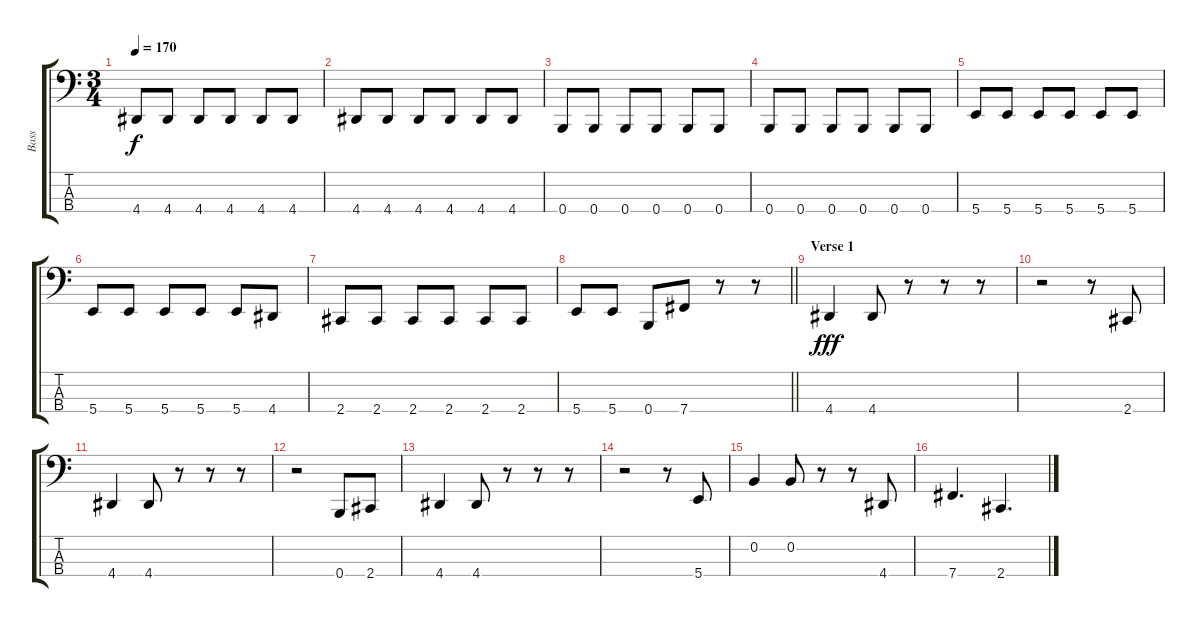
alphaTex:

\track ("Bass" "Bass") {instrument electricbassfinger}
\staff {score tabs}
\tuning (E2 B1 Gb1 B0) {hide}
\ts (3 4)
\tempo 170
\clef f4
\ks c
4.4.8{dy f} 4.4.8 4.4.8 4.4.8 4.4.8 4.4.8 |
4.4.8 4.4.8 4.4.8 4.4.8 4.4.8 4.4.8 |
0.4.8 0.4.8 0.4.8 0.4.8 0.4.8 0.4.8 |
0.4.8 0.4.8 0.4.8 0.4.8 0.4.8 0.4.8 |
5.4.8 5.4.8 5.4.8 5.4.8 5.4.8 5.4.8 |
5.4.8 5.4.8 5.4.8 5.4.8 5.4.8 4.4.8 |
2.4.8 2.4.8 2.4.8 2.4.8 2.4.8 2.4.8 |
\barLineRight lightlight
5.4.8 5.4.8 0.4.8 7.4.8 r.8 r.8 |
\section ("" "Verse 1")
4.4.4{dy fff} 4.4.8 r.8 r.8 r.8 |
r.2 r.8 2.4.8 |
4.4.4 4.4.8 r.8 r.8 r.8 |
r.2 0.4.8 2.4.8 |
4.4.4 4.4.8 r.8 r.8 r.8 |
r.2 r.8 5.4.8 |
0.2.4 0.2.8 r.8 r.8 4.4.8 |
7.4.4{d} 2.4.4{d}
